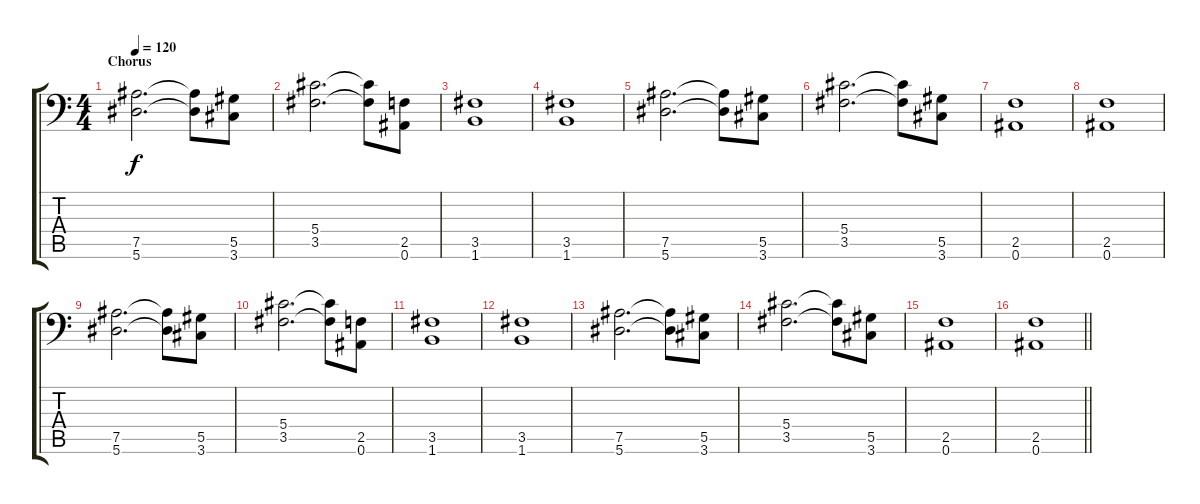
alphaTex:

\track "" {instrument distortionguitar}
\staff {score tabs}
\tuning (Bb3 F3 Db3 Ab2 Eb2 Bb1) {hide}
\ts (4 4)
\section ("" "Chorus")
\tempo 120
\clef f4
\ks c
(7.5 5.6).2{d dy f volume 9} (7.5{t} 5.6{t}).8 (5.5 3.6).8 |
(5.4 3.5).2{d} (5.4{t} 3.5{t}).8 (2.5 0.6).8 |
(3.5 1.6).1 |
(3.5 1.6).1 |
(7.5 5.6).2{d} (7.5{t} 5.6{t}).8 (5.5 3.6).8 |
(5.4 3.5).2{d} (5.4{t} 3.5{t}).8 (5.5 3.6).8 |
(2.5 0.6).1 |
(2.5 0.6).1 |
(7.5 5.6).2{d} (7.5{t} 5.6{t}).8 (5.5 3.6).8 |
(5.4 3.5).2{d} (5.4{t} 3.5{t}).8 (2.5 0.6).8 |
(3.5 1.6).1 |
(3.5 1.6).1 |
(7.5 5.6).2{d} (7.5{t} 5.6{t}).8 (5.5 3.6).8 |
(5.4 3.5).2{d} (5.4{t} 3.5{t}).8 (5.5 3.6).8 |
(2.5 0.6).1 |
\barLineRight lightlight
(2.5 0.6).1
